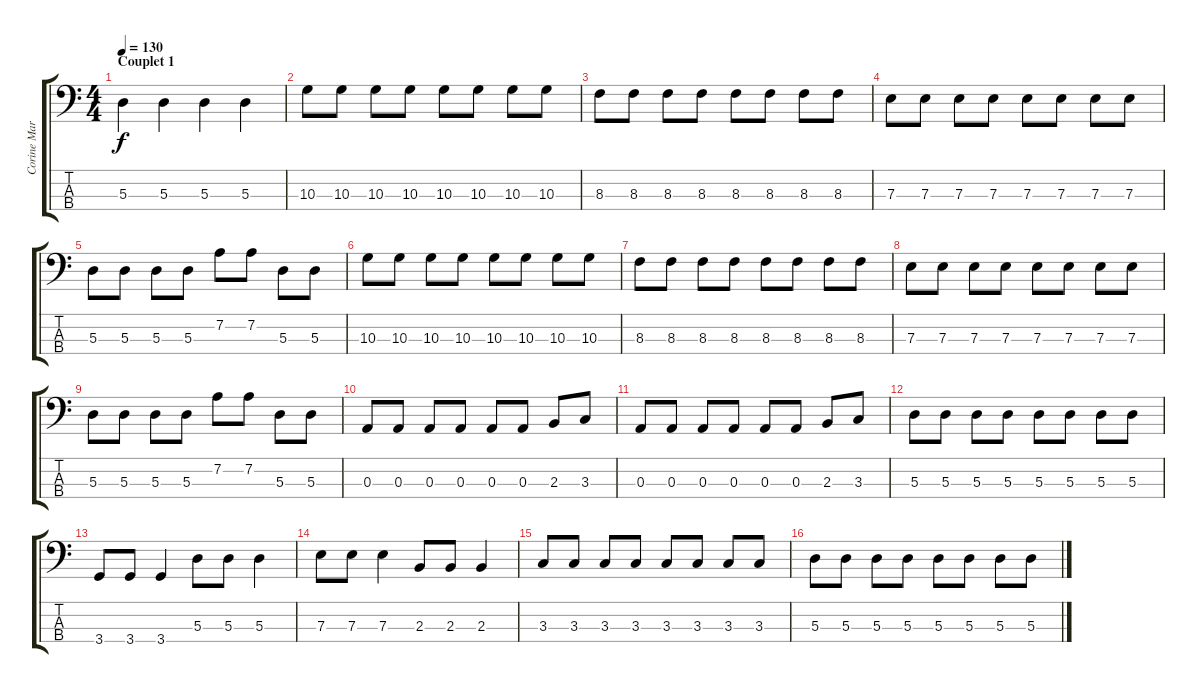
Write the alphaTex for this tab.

\track ("Corine Mariennau" "Corine Mar") {instrument electricbassfinger}
\staff {score tabs}
\tuning (G2 D2 A1 E1) {hide}
\ts (4 4)
\section ("" "Couplet 1")
\tempo 130
\clef f4
\ks c
5.3.4{dy f} 5.3.4 5.3.4 5.3.4 |
10.3.8 10.3.8 10.3.8 10.3.8 10.3.8 10.3.8 10.3.8 10.3.8 |
8.3.8 8.3.8 8.3.8 8.3.8 8.3.8 8.3.8 8.3.8 8.3.8 |
7.3.8 7.3.8 7.3.8 7.3.8 7.3.8 7.3.8 7.3.8 7.3.8 |
5.3.8 5.3.8 5.3.8 5.3.8 7.2.8 7.2.8 5.3.8 5.3.8 |
10.3.8 10.3.8 10.3.8 10.3.8 10.3.8 10.3.8 10.3.8 10.3.8 |
8.3.8 8.3.8 8.3.8 8.3.8 8.3.8 8.3.8 8.3.8 8.3.8 |
7.3.8 7.3.8 7.3.8 7.3.8 7.3.8 7.3.8 7.3.8 7.3.8 |
5.3.8 5.3.8 5.3.8 5.3.8 7.2.8 7.2.8 5.3.8 5.3.8 |
0.3.8 0.3.8 0.3.8 0.3.8 0.3.8 0.3.8 2.3.8 3.3.8 |
0.3.8 0.3.8 0.3.8 0.3.8 0.3.8 0.3.8 2.3.8 3.3.8 |
5.3.8 5.3.8 5.3.8 5.3.8 5.3.8 5.3.8 5.3.8 5.3.8 |
3.4.8 3.4.8 3.4.4 5.3.8 5.3.8 5.3.4 |
7.3.8 7.3.8 7.3.4 2.3.8 2.3.8 2.3.4 |
3.3.8 3.3.8 3.3.8 3.3.8 3.3.8 3.3.8 3.3.8 3.3.8 |
5.3.8 5.3.8 5.3.8 5.3.8 5.3.8 5.3.8 5.3.8 5.3.8
